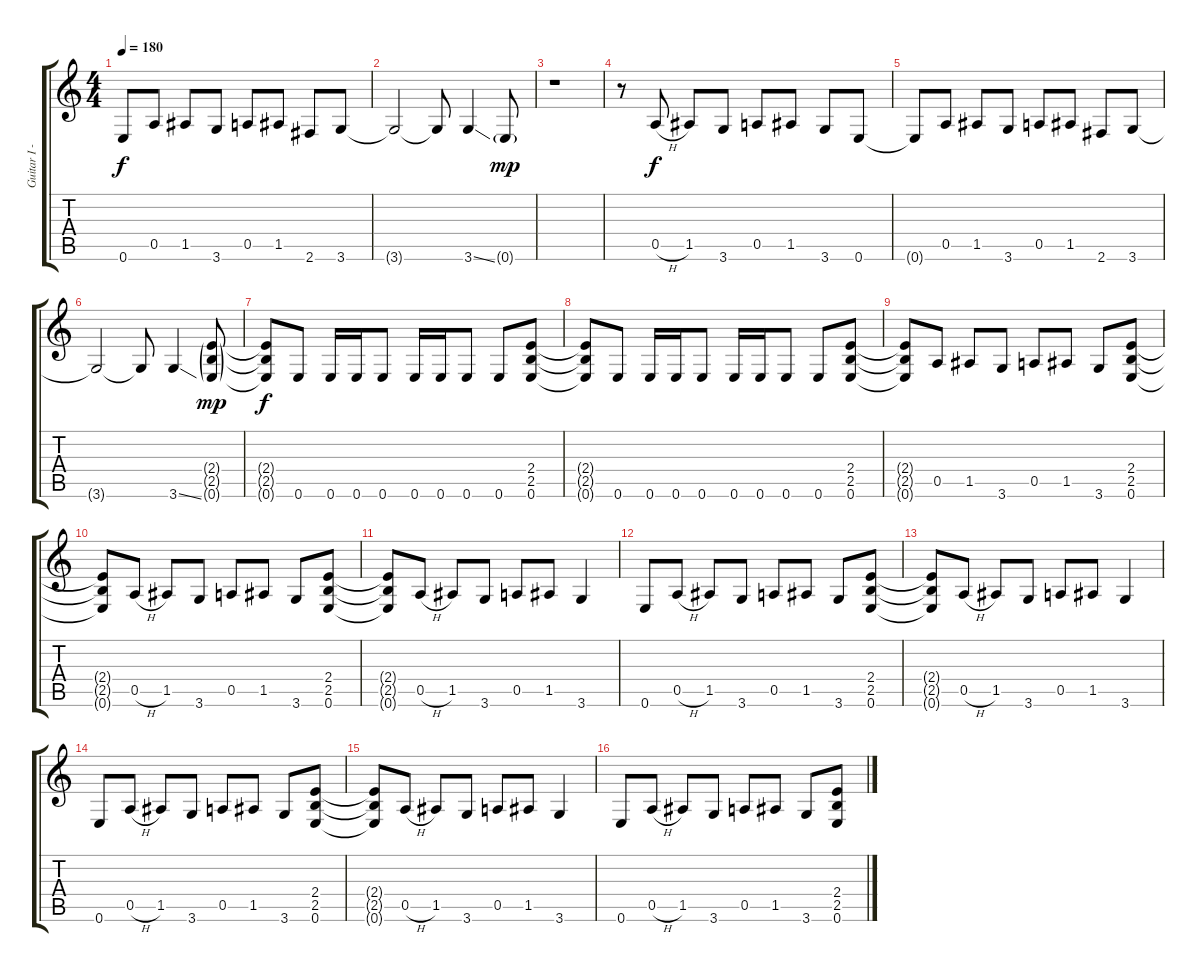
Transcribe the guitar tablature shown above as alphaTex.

\track ("Guitar I - James" "Guitar I -") {instrument distortionguitar}
\staff {score tabs}
\tuning (E4 B3 G3 D3 A2 E2) {hide}
\ts (4 4)
\tempo 180
\clef g2
\ks c
0.6{t}.8{dy f} 0.5.8 1.5.8 3.6.8 0.5.8 1.5.8 2.6.8 3.6.8 |
3.6{t}.2 3.6{t}.8 3.6{ss}.4 0.6{g}.8{dy mp} |
r.1 |
r.8 0.5{h}.8{dy f} 1.5.8 3.6.8 0.5.8 1.5.8 3.6.8 0.6.8 |
0.6{t}.8 0.5.8 1.5.8 3.6.8 0.5.8 1.5.8 2.6.8 3.6.8 |
3.6{t}.2 3.6{t}.8 3.6{ss}.4 (2.4{g} 2.5{g} 0.6{g}).8{dy mp} |
(2.4{t} 2.5{t} 0.6{t}).8{dy f} 0.6.8 0.6.16 0.6.16 0.6.8 0.6.16 0.6.16 0.6.8 0.6.8 (2.4 2.5 0.6).8 |
(2.4{t} 2.5{t} 0.6{t}).8 0.6.8 0.6.16 0.6.16 0.6.8 0.6.16 0.6.16 0.6.8 0.6.8 (2.4 2.5 0.6).8 |
(2.4{t} 2.5{t} 0.6{t}).8 0.5.8 1.5.8 3.6.8 0.5.8 1.5.8 3.6.8 (2.4 2.5 0.6).8 |
(2.4{t} 2.5{t} 0.6{t}).8 0.5{h}.8 1.5.8 3.6.8 0.5.8 1.5.8 3.6.8 (2.4 2.5 0.6).8 |
(2.4{t} 2.5{t} 0.6{t}).8 0.5{h}.8 1.5.8 3.6.8 0.5.8 1.5.8 3.6.4 |
0.6.8 0.5{h}.8 1.5.8 3.6.8 0.5.8 1.5.8 3.6.8 (2.4 2.5 0.6).8 |
(2.4{t} 2.5{t} 0.6{t}).8 0.5{h}.8 1.5.8 3.6.8 0.5.8 1.5.8 3.6.4 |
0.6.8 0.5{h}.8 1.5.8 3.6.8 0.5.8 1.5.8 3.6.8 (2.4 2.5 0.6).8 |
(2.4{t} 2.5{t} 0.6{t}).8 0.5{h}.8 1.5.8 3.6.8 0.5.8 1.5.8 3.6.4 |
0.6.8 0.5{h}.8 1.5.8 3.6.8 0.5.8 1.5.8 3.6.8 (2.4 2.5 0.6).8
